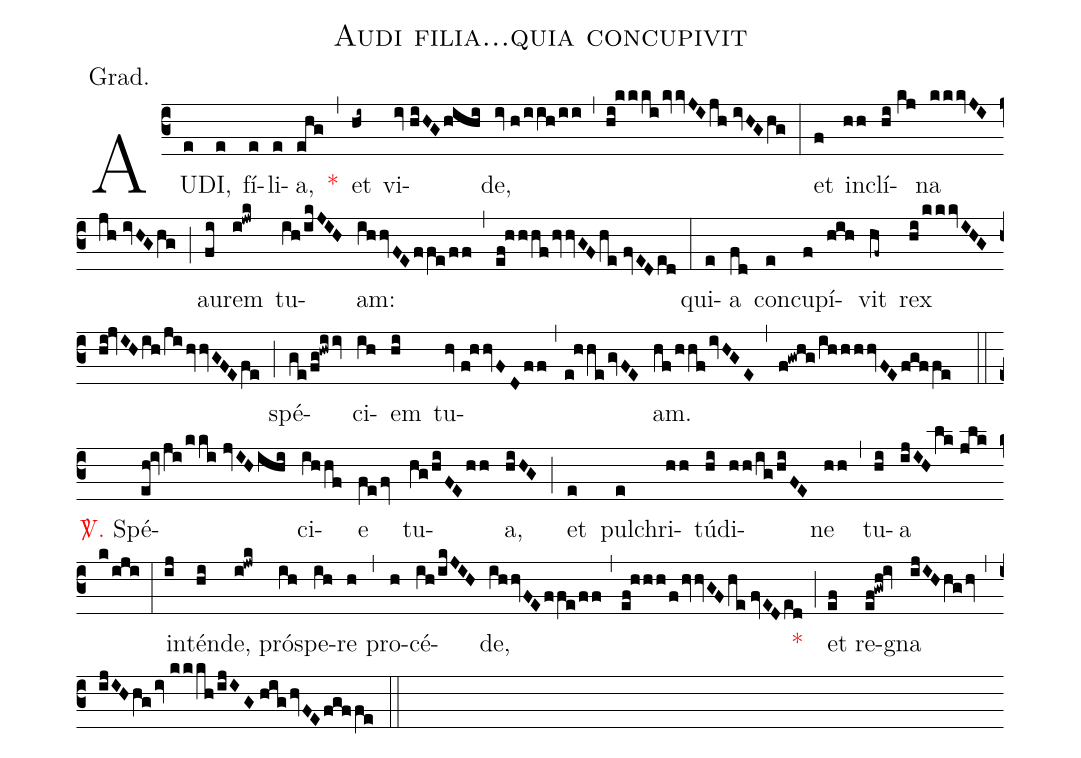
name:Audi filia...quia concupivit;
annotation:Grad.;
mode:VII.;
office-part:Gradual;
%%
(c3) AU(e)DI,(e) fí(e)li(e)a,(ehg) <v>\red{*}</v>(,) et(hi~) vi(iv//hiHGhihi)de,(iv//h/iih/ii) (,) (hi!kkkikvvJIjh//ivHGhg) (:) et(f) in(hh)clí(hi//kj)na(kkkvJIjh//ivHGhg) (;) au(fi)rem(i!jwk) tu(ih/ikJIH)am:(ihhvFEffe/ff) (,) (ef!hhhfhvvGFhe//fvEDed) (:) qui(e)a(fd) con(e)cu(f)pí(hih)vit(hf~) rex(hi/kkkvIHG//hi!jvIHih/jihvvGFEfe) (;) spé(ge/fg!hwiiv)ci(ih)em(hi) tu(hv//f!hhvFDff,e!hhegvFE)am.(hf/hhfivHGE) (,) (f!gwhg/ihhhhvFEfgffe) (::) <v>\red{\Vbar.}</v> Spé(eh!ivji/kki//jvIHihi)ci(ihhf)e(fefv) tu(hg/hiFEhh)a,(hiHG) (;) et(e) pul(e)chri(hh)tú(hi)di(hh/ig/hiFE)ne(hh) (,) tu(hi)a(ijIHlk//jlkk/iji) (:) in(ij)tén(hi)de,(i!jwk) pró(ih)spe(ih)re(h) (,) pro(h)cé(ih/ikJIH)de,(ihhvFE/ffe/ff) (,) (ef!hhh/fhvvGF/he//fvEDed) <v>\red{*}</v>(;) et(ef) re(ef!gwh!iv)gna(ijIH/hghv) (,) (ijIHhgiv//kkkh/ijIG//hig/hvFE/fgffe) (::)
